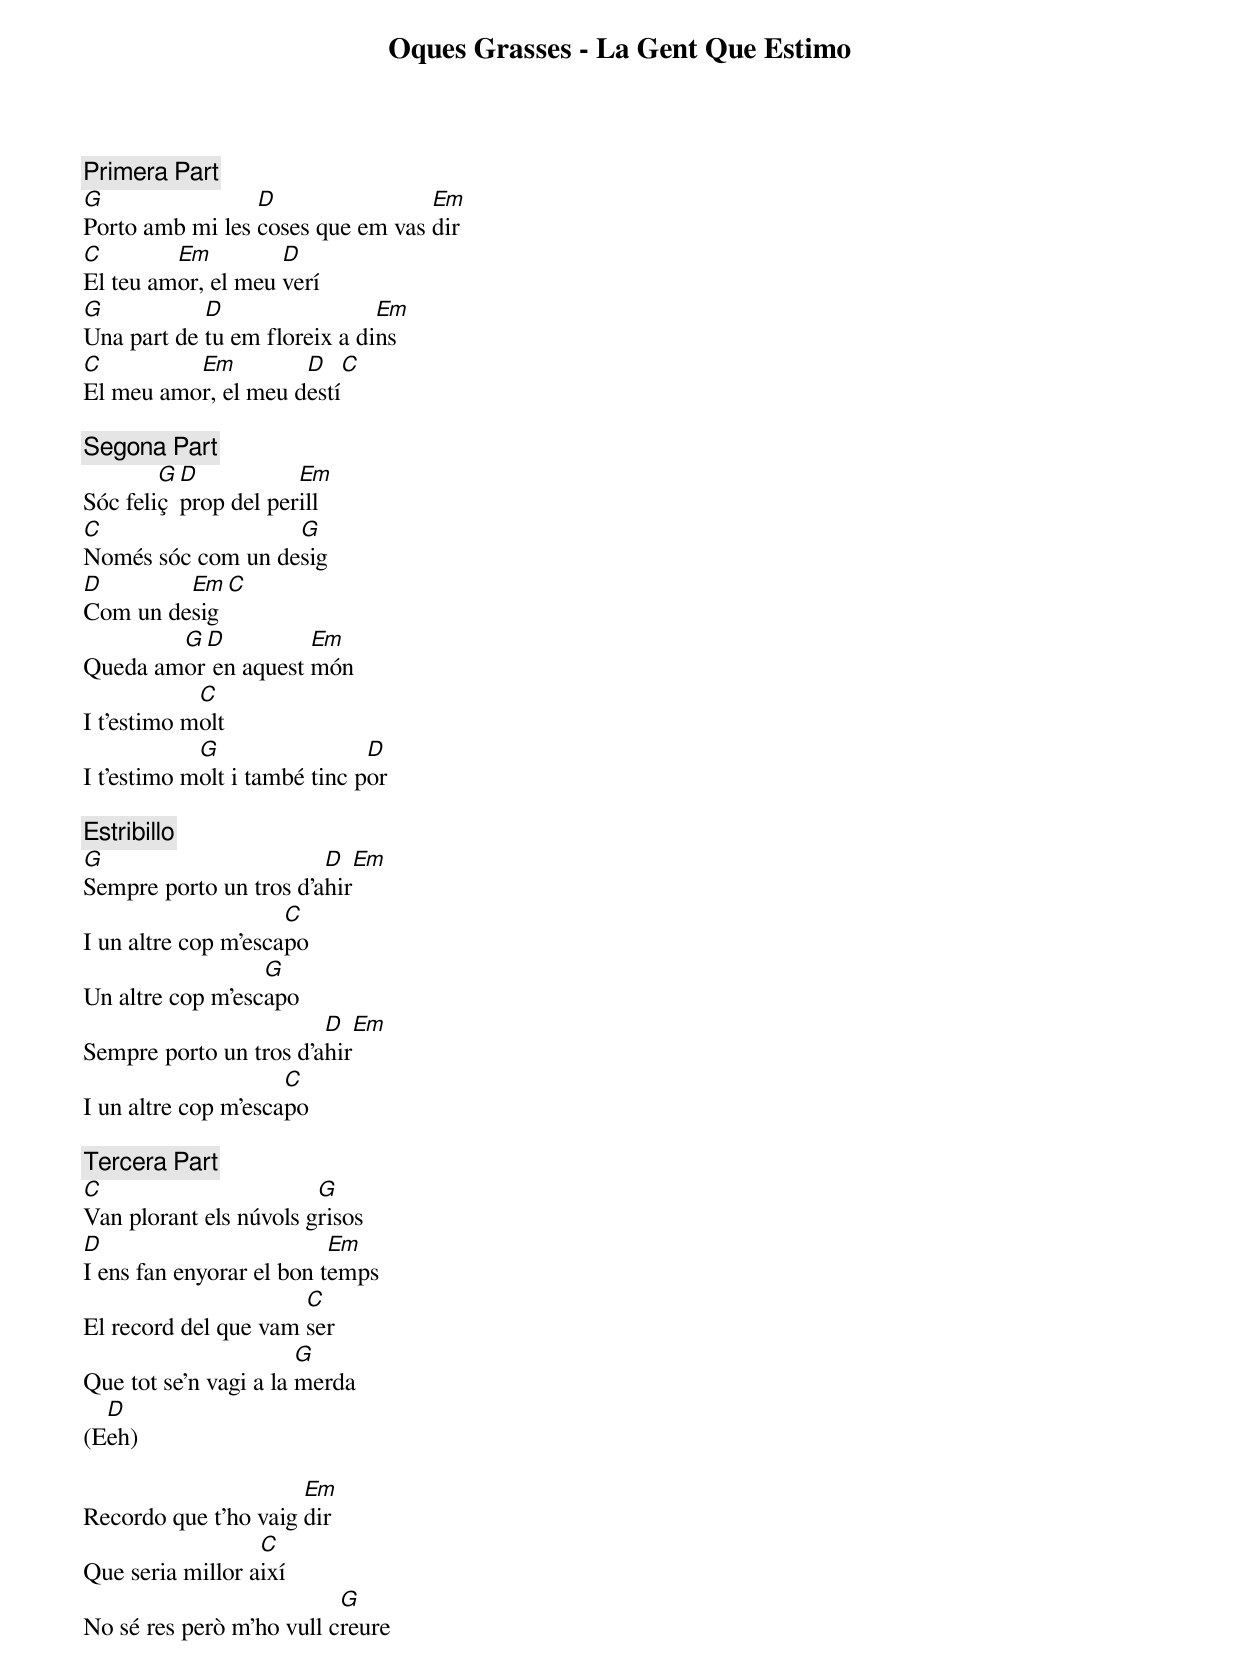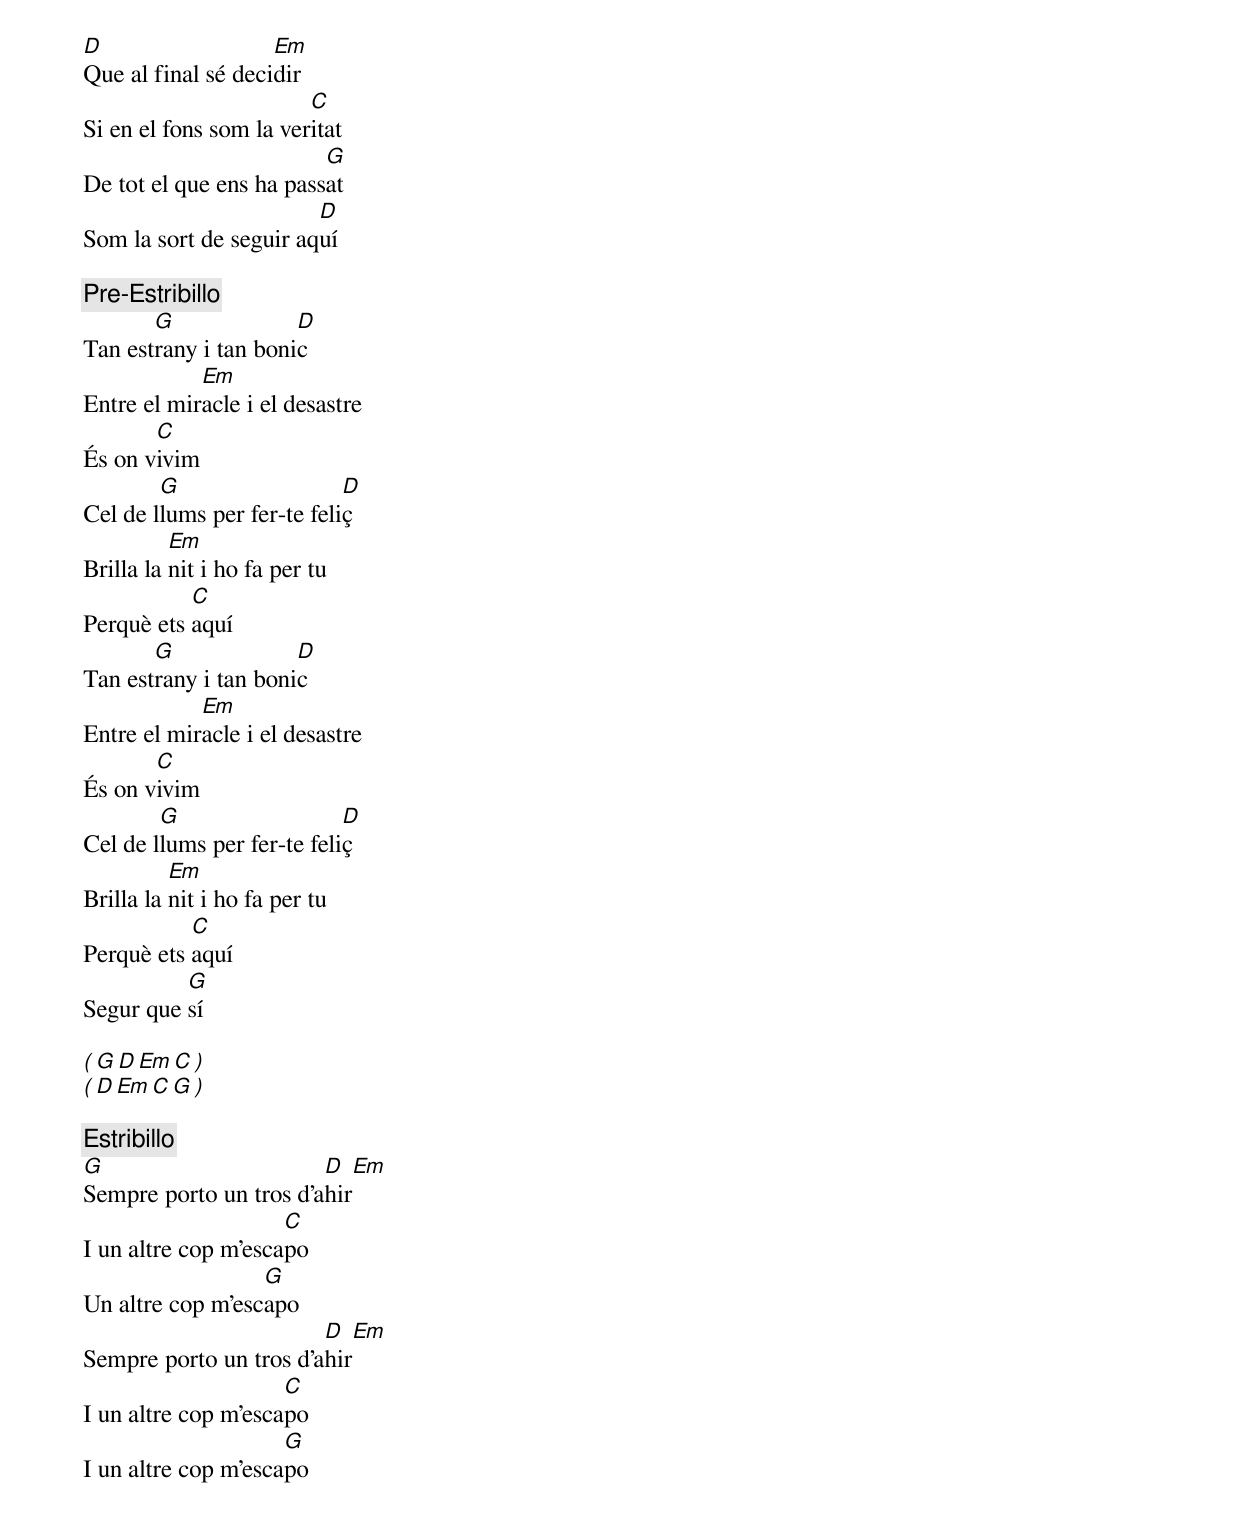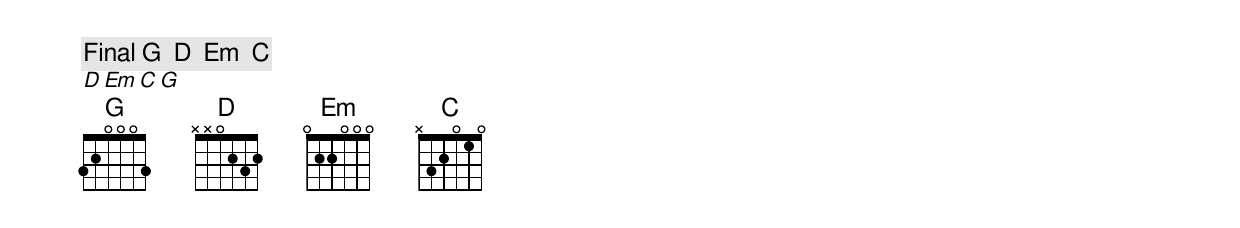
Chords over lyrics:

Oques Grasses - La Gent Que Estimo

[Primera Part]
G                D                Em
Porto amb mi les coses que em vas dir
C        Em         D
El teu amor, el meu verí
G           D                 Em
Una part de tu em floreix a dins
C         Em         D     C
El meu amor, el meu destí

[Segona Part]
        G D           Em
Sóc feliç prop del perill
C                  G
Només sóc com un desig
D        Em   C
Com un desig
        G D          Em
Queda amor en aquest món
            C
I t'estimo molt
            G                 D
I t'estimo molt i també tinc por

[Estribillo]
G                       D   Em
Sempre porto un tros d'ahir
                     C
I un altre cop m'escapo
                  G
Un altre cop m'escapo
                        D   Em
Sempre porto un tros d'ahir
                     C
I un altre cop m'escapo

[Tercera Part]
C                       G
Van plorant els núvols grisos
D                         Em
I ens fan enyorar el bon temps
                      C
El record del que vam ser
                       G
Que tot se'n vagi a la merda
  D
(Eeh)

                      Em
Recordo que t'ho vaig dir
                  C
Que seria millor així
                          G
No sé res però m'ho vull creure
D                   Em
Que al final sé decidir
                        C
Si en el fons som la veritat
                         G
De tot el que ens ha passat
                        D
Som la sort de seguir aquí

[Pre-Estribillo]
       G              D
Tan estrany i tan bonic
            Em
Entre el miracle i el desastre
       C
És on vivim
        G                   D
Cel de llums per fer-te feliç
          Em
Brilla la nit i ho fa per tu
           C
Perquè ets aquí
       G              D
Tan estrany i tan bonic
            Em
Entre el miracle i el desastre
       C
És on vivim
        G                   D
Cel de llums per fer-te feliç
          Em
Brilla la nit i ho fa per tu
           C
Perquè ets aquí
          G
Segur que sí

( G  D  Em  C )
( D  Em  C  G )

[Estribillo]
G                       D   Em
Sempre porto un tros d'ahir
                     C
I un altre cop m'escapo
                  G
Un altre cop m'escapo
                        D   Em
Sempre porto un tros d'ahir
                     C
I un altre cop m'escapo
                     G
I un altre cop m'escapo

[Final] G  D  Em  C
        D  Em  C  G
